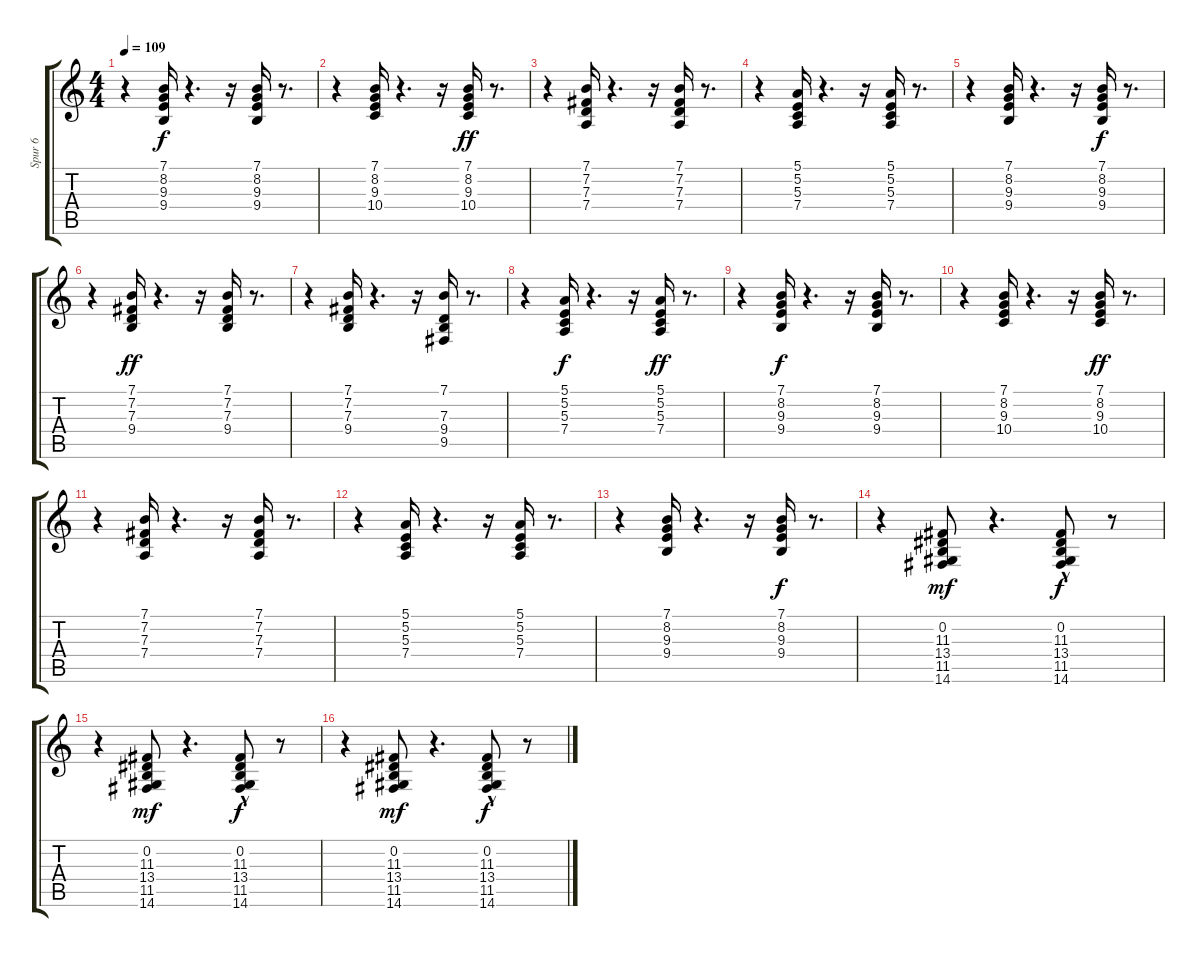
\track ("Spur 6" "Spur 6") {instrument acousticgrandpiano}
\staff {score tabs}
\tuning (E4 B3 G3 D3 A2 E2) {hide}
\ts (4 4)
\tempo 109
\clef g2
\ks c
r.4{dy ff} (7.1 8.2 9.3 9.4).16{dy f} r.4{d} r.16 (7.1 8.2 9.3 9.4).16 r.8{d} |
r.4 (7.1 8.2 9.3 10.4).16 r.4{d} r.16 (7.1 8.2 9.3 10.4).16{dy ff} r.8{d} |
r.4 (7.1 7.2 7.3 7.4).16 r.4{d} r.16 (7.1 7.2 7.3 7.4).16 r.8{d} |
r.4 (5.1 5.2 5.3 7.4).16 r.4{d} r.16 (5.1 5.2 5.3 7.4).16 r.8{d} |
r.4 (7.1 8.2 9.3 9.4).16 r.4{d} r.16 (7.1 8.2 9.3 9.4).16{dy f} r.8{d} |
r.4 (7.1 7.2 7.3 9.4).16{dy ff} r.4{d} r.16 (7.1 7.2 7.3 9.4).16 r.8{d} |
r.4 (7.1 7.2 7.3 9.4).16 r.4{d} r.16 (7.1 7.3 9.4 9.5).16 r.8{d} |
r.4 (5.1 5.2 5.3 7.4).16{dy f} r.4{d} r.16 (5.1 5.2 5.3 7.4).16{dy ff} r.8{d} |
r.4 (7.1 8.2 9.3 9.4).16{dy f} r.4{d} r.16 (7.1 8.2 9.3 9.4).16 r.8{d} |
r.4 (7.1 8.2 9.3 10.4).16 r.4{d} r.16 (7.1 8.2 9.3 10.4).16{dy ff} r.8{d} |
r.4 (7.1 7.2 7.3 7.4).16 r.4{d} r.16 (7.1 7.2 7.3 7.4).16 r.8{d} |
r.4 (5.1 5.2 5.3 7.4).16 r.4{d} r.16 (5.1 5.2 5.3 7.4).16 r.8{d} |
r.4 (7.1 8.2 9.3 9.4).16 r.4{d} r.16 (7.1 8.2 9.3 9.4).16{dy f} r.8{d} |
r.4 (0.2 11.3 13.4 11.5 14.6).8{dy mf} r.4{d} (0.2 11.3 13.4 11.5{hac} 14.6).8{dy f} r.8 |
r.4 (0.2 11.3 13.4 11.5 14.6).8{dy mf} r.4{d} (0.2 11.3 13.4 11.5{hac} 14.6).8{dy f} r.8 |
r.4 (0.2 11.3 13.4 11.5 14.6).8{dy mf} r.4{d} (0.2 11.3 13.4 11.5{hac} 14.6).8{dy f} r.8
